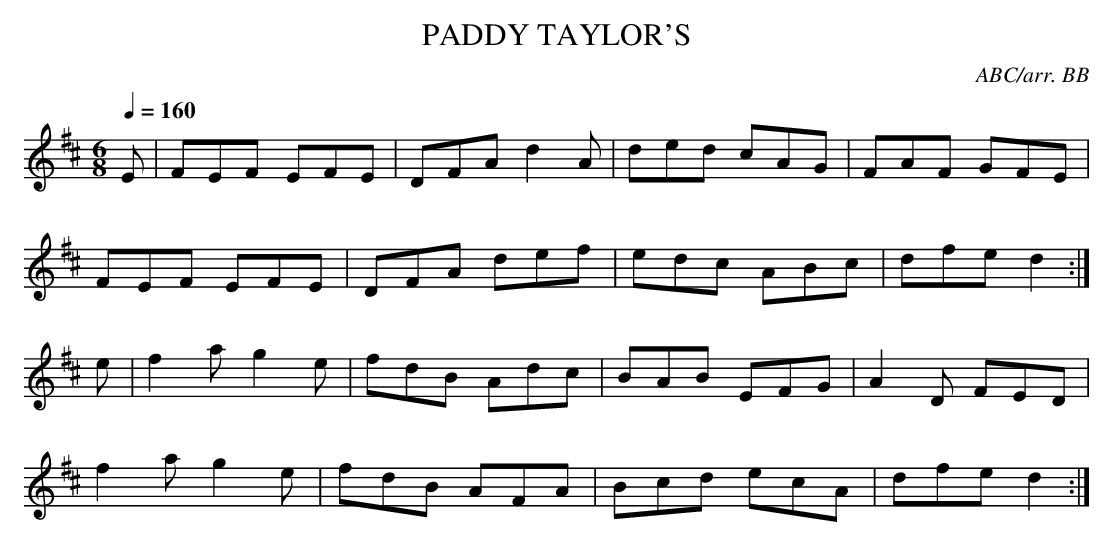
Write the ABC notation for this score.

X:1
T:PADDY TAYLOR'S
C:ABC/arr. BB
Q:1/4=160
M:6/8
L:1/8
K:D
E|FEF EFE|DFA d2A|ded cAG|FAF GFE|
FEF EFE|DFA def|edc ABc|dfe d2 :|
e|f2a g2e|fdB Adc|BAB EFG|A2D FED|
f2a g2e|fdB AFA|Bcd ecA|dfe d2 :|
